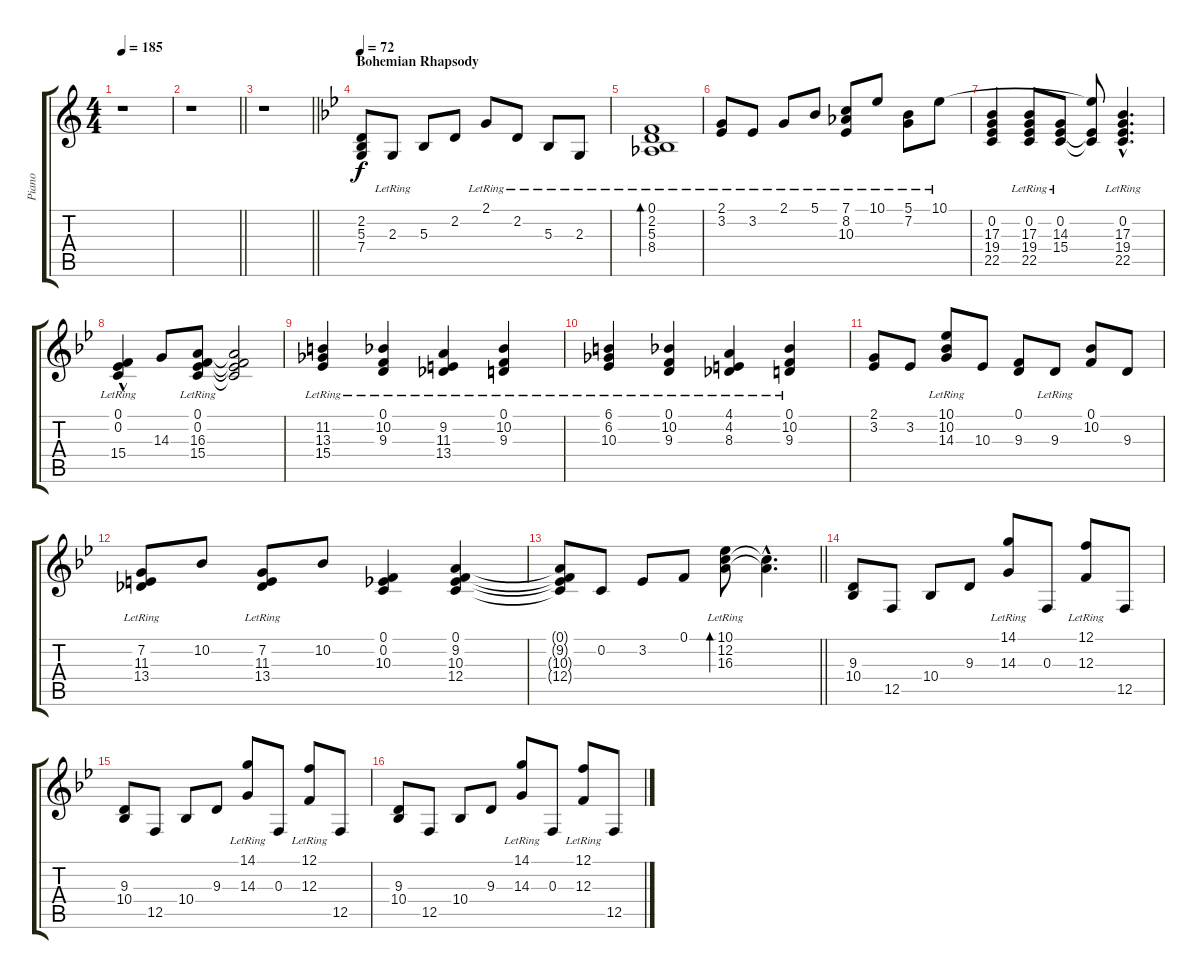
\track ("Piano " "Piano ") {instrument honkytonkpiano}
\staff {score tabs}
\tuning (F4 C4 F3 C3 F2 C2) {hide}
\ts (4 4)
\tempo 185
\clef g2
\ks c
r.1{dy f} |
\barLineRight lightlight
r.1 |
\barLineRight lightlight
r.1 |
\section ("" "Bohemian Rhapsody")
\tempo 72
\ks bb
(2.2 5.3 7.4).8 2.3{lr}.8 5.3.8 2.2.8 2.1{lr}.8 2.2{lr}.8 5.3{lr}.8 2.3{lr}.8 |
(0.1{lr} 2.2{lr} 5.3 8.4).1{bd 120} |
(2.1{lr} 3.2{lr}).8 3.2{lr}.8 2.1{lr}.8 5.1{lr}.8 (7.1{lr} 8.2{lr} 10.3).8 10.1{lr}.8 (5.1{lr} 7.2).8 10.1{lr}.8 |
(0.2 17.3 19.4 22.5).4 (0.2 17.3 19.4{lr} 22.5).8 (0.2 14.3 15.4{lr}).8 (10.1{t} 0.2{t} 15.4{t}).8 (0.2{hac} 17.3{hac} 19.4{hac lr} 22.5{hac lr}).4{d} |
(0.1 0.2{hac lr} 15.4{hac}).4 14.3.8 (0.1{lr} 0.2 16.3{lr} 15.4).8 (0.1{t} 0.2{t} 16.3{t} 15.4{t}).2 |
(11.2 13.3{lr} 15.4).4 (0.1{lr} 10.2 9.3).4 (9.2{lr} 11.3{lr} 13.4).4 (0.1{lr} 10.2{lr} 9.3).4 |
(6.1 6.2{lr} 10.3).4 (0.1{lr} 10.2 9.3).4 (4.1{lr} 4.2{lr} 8.3).4 (0.1{lr} 10.2{lr} 9.3).4 |
(2.1 3.2).8 3.2.8 (10.1{lr} 10.2{lr} 14.3).8 10.3.8 (0.1 9.3).8 9.3{lr}.8 (0.1 10.2).8 9.3.8 |
(7.2{lr} 11.3 13.4{lr}).8 10.2.8 (7.2{lr} 11.3 13.4{lr}).8 10.2.8 (0.1 0.2 10.3).4 (0.1 9.2 10.3 12.4).4 |
\barLineRight lightlight
(0.1{t} 9.2{t} 10.3{t} 12.4{t}).8 0.2.8 3.2.8 0.1.8 (10.1 12.2 16.3{lr}).8{bd 120} (12.2{hac t} 16.3{hac t}).4{d} |
(9.3 10.4).8 12.5.8 10.4.8 9.3.8 (14.1{lr} 14.3).8 0.3.8 (12.1{lr} 12.3).8 12.5.8 |
(9.3 10.4).8 12.5.8 10.4.8 9.3.8 (14.1{lr} 14.3).8 0.3.8 (12.1{lr} 12.3).8 12.5.8 |
(9.3 10.4).8 12.5.8 10.4.8 9.3.8 (14.1{lr} 14.3).8 0.3.8 (12.1{lr} 12.3).8 12.5.8
